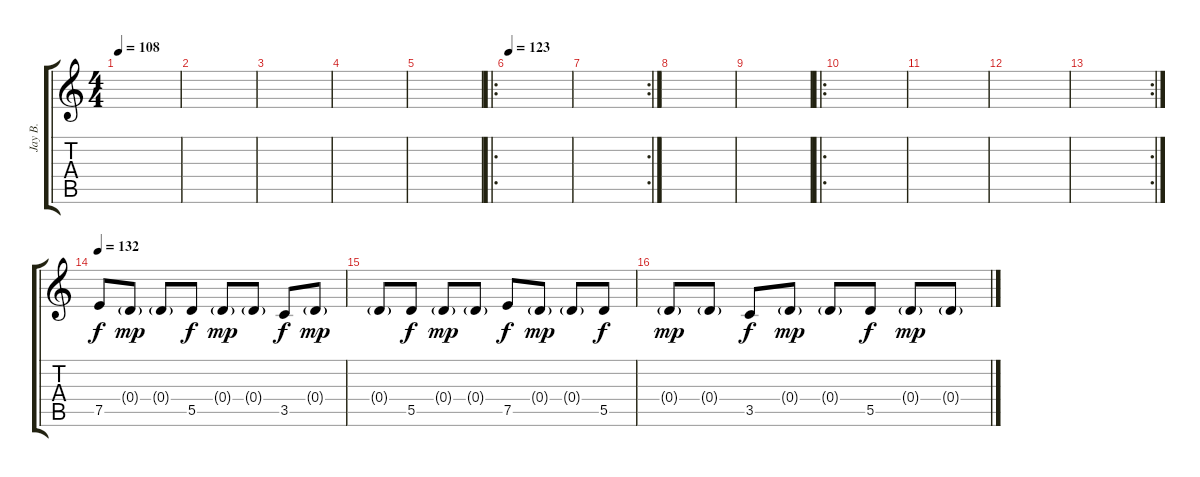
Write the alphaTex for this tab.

\track ("Jay B." "Jay B.") {instrument distortionguitar}
\staff {score tabs}
\tuning (E4 B3 G3 D3 A2 E2) {hide}
\ts (4 4)
\tempo 108
\clef g2
\ks c
|
|
|
|
|
\ro
\tempo 123
|
\rc 2
|
|
|
\ro
|
|
|
\rc 2
|
\tempo 132
7.5.8 0.4{g}.8{dy mp} 0.4{g}.8 5.5.8{dy f} 0.4{g}.8{dy mp} 0.4{g}.8 3.5.8{dy f} 0.4{g}.8{dy mp} |
0.4{g}.8 5.5.8{dy f} 0.4{g}.8{dy mp} 0.4{g}.8 7.5.8{dy f} 0.4{g}.8{dy mp} 0.4{g}.8 5.5.8{dy f} |
0.4{g}.8{dy mp} 0.4{g}.8 3.5.8{dy f} 0.4{g}.8{dy mp} 0.4{g}.8 5.5.8{dy f} 0.4{g}.8{dy mp} 0.4{g}.8
